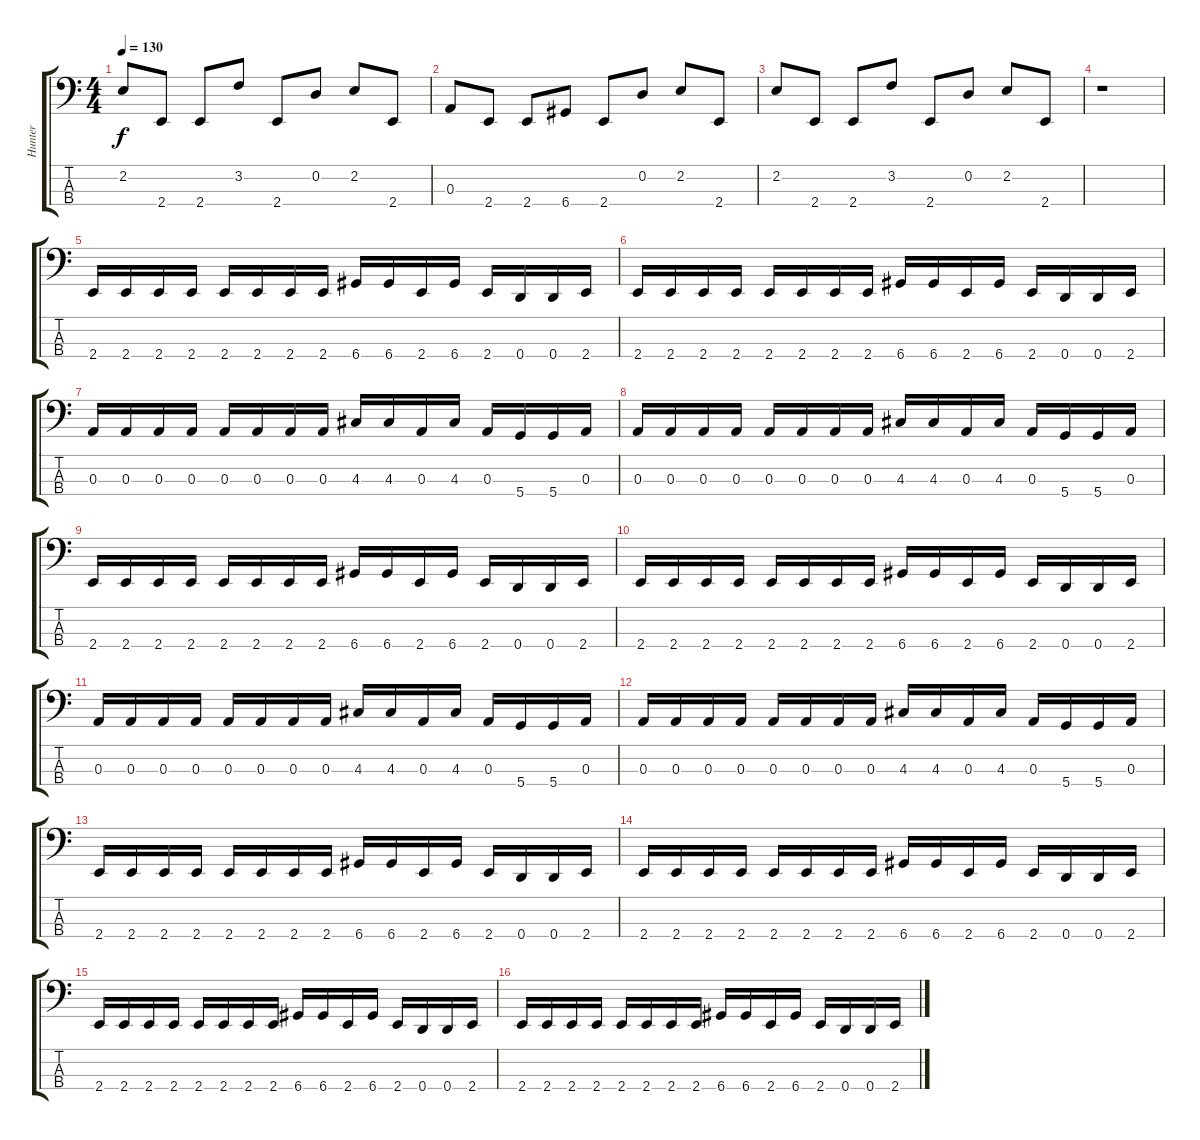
\track ("Hunter" "Hunter") {instrument synthbass2}
\staff {score tabs}
\tuning (G2 D2 A1 D1) {hide}
\ts (4 4)
\tempo 130
\clef f4
\ks c
2.2.8{dy f} 2.4.8 2.4.8 3.2.8 2.4.8 0.2.8 2.2.8 2.4.8 |
0.3.8 2.4.8 2.4.8 6.4.8 2.4.8 0.2.8 2.2.8 2.4.8 |
2.2.8 2.4.8 2.4.8 3.2.8 2.4.8 0.2.8 2.2.8 2.4.8 |
r.1 |
2.4.16 2.4.16 2.4.16 2.4.16 2.4.16 2.4.16 2.4.16 2.4.16 6.4.16 6.4.16 2.4.16 6.4.16 2.4.16 0.4.16 0.4.16 2.4.16 |
2.4.16 2.4.16 2.4.16 2.4.16 2.4.16 2.4.16 2.4.16 2.4.16 6.4.16 6.4.16 2.4.16 6.4.16 2.4.16 0.4.16 0.4.16 2.4.16 |
0.3.16 0.3.16 0.3.16 0.3.16 0.3.16 0.3.16 0.3.16 0.3.16 4.3.16 4.3.16 0.3.16 4.3.16 0.3.16 5.4.16 5.4.16 0.3.16 |
0.3.16 0.3.16 0.3.16 0.3.16 0.3.16 0.3.16 0.3.16 0.3.16 4.3.16 4.3.16 0.3.16 4.3.16 0.3.16 5.4.16 5.4.16 0.3.16 |
2.4.16 2.4.16 2.4.16 2.4.16 2.4.16 2.4.16 2.4.16 2.4.16 6.4.16 6.4.16 2.4.16 6.4.16 2.4.16 0.4.16 0.4.16 2.4.16 |
2.4.16 2.4.16 2.4.16 2.4.16 2.4.16 2.4.16 2.4.16 2.4.16 6.4.16 6.4.16 2.4.16 6.4.16 2.4.16 0.4.16 0.4.16 2.4.16 |
0.3.16 0.3.16 0.3.16 0.3.16 0.3.16 0.3.16 0.3.16 0.3.16 4.3.16 4.3.16 0.3.16 4.3.16 0.3.16 5.4.16 5.4.16 0.3.16 |
0.3.16 0.3.16 0.3.16 0.3.16 0.3.16 0.3.16 0.3.16 0.3.16 4.3.16 4.3.16 0.3.16 4.3.16 0.3.16 5.4.16 5.4.16 0.3.16 |
2.4.16 2.4.16 2.4.16 2.4.16 2.4.16 2.4.16 2.4.16 2.4.16 6.4.16 6.4.16 2.4.16 6.4.16 2.4.16 0.4.16 0.4.16 2.4.16 |
2.4.16 2.4.16 2.4.16 2.4.16 2.4.16 2.4.16 2.4.16 2.4.16 6.4.16 6.4.16 2.4.16 6.4.16 2.4.16 0.4.16 0.4.16 2.4.16 |
2.4.16 2.4.16 2.4.16 2.4.16 2.4.16 2.4.16 2.4.16 2.4.16 6.4.16 6.4.16 2.4.16 6.4.16 2.4.16 0.4.16 0.4.16 2.4.16 |
2.4.16 2.4.16 2.4.16 2.4.16 2.4.16 2.4.16 2.4.16 2.4.16 6.4.16 6.4.16 2.4.16 6.4.16 2.4.16 0.4.16 0.4.16 2.4.16
